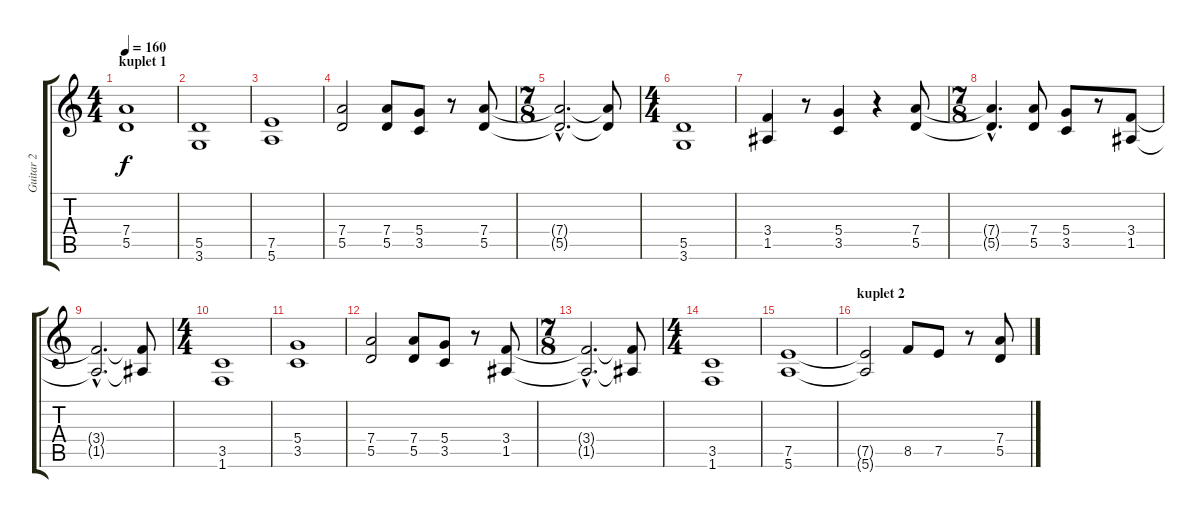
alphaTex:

\track ("Guitar 2" "Guitar 2") {instrument overdrivenguitar}
\staff {score tabs}
\tuning (E4 B3 G3 D3 A2 E2) {hide}
\ts (4 4)
\section ("" "kuplet 1")
\tempo 160
\clef g2
\ks c
(7.4 5.5).1{dy f} |
(5.5 3.6).1 |
(7.5 5.6).1 |
(7.4 5.5).2 (7.4 5.5).8 (5.4 3.5).8 r.8 (7.4 5.5).8 |
\ts (7 8)
(7.4{hac t} 5.5{hac t}).2{d} (7.4{t} 5.5{t}).8 |
\ts (4 4)
(5.5 3.6).1 |
(3.4 1.5).4 r.8 (5.4 3.5).4 r.4 (7.4 5.5).8 |
\ts (7 8)
(7.4{hac t} 5.5{hac t}).4{d} (7.4 5.5).8 (5.4 3.5).8 r.8 (3.4 1.5).8 |
(3.4{hac t} 1.5{hac t}).2{d} (3.4{t} 1.5{t}).8 |
\ts (4 4)
(3.5 1.6).1 |
(5.4 3.5).1 |
(7.4 5.5).2 (7.4 5.5).8 (5.4 3.5).8 r.8 (3.4 1.5).8 |
\ts (7 8)
(3.4{hac t} 1.5{hac t}).2{d} (3.4{t} 1.5{t}).8 |
\ts (4 4)
(3.5 1.6).1 |
(7.5 5.6).1 |
\section ("" "kuplet 2")
(7.5{t} 5.6{t}).2 8.5.8 7.5.8 r.8 (7.4 5.5).8
